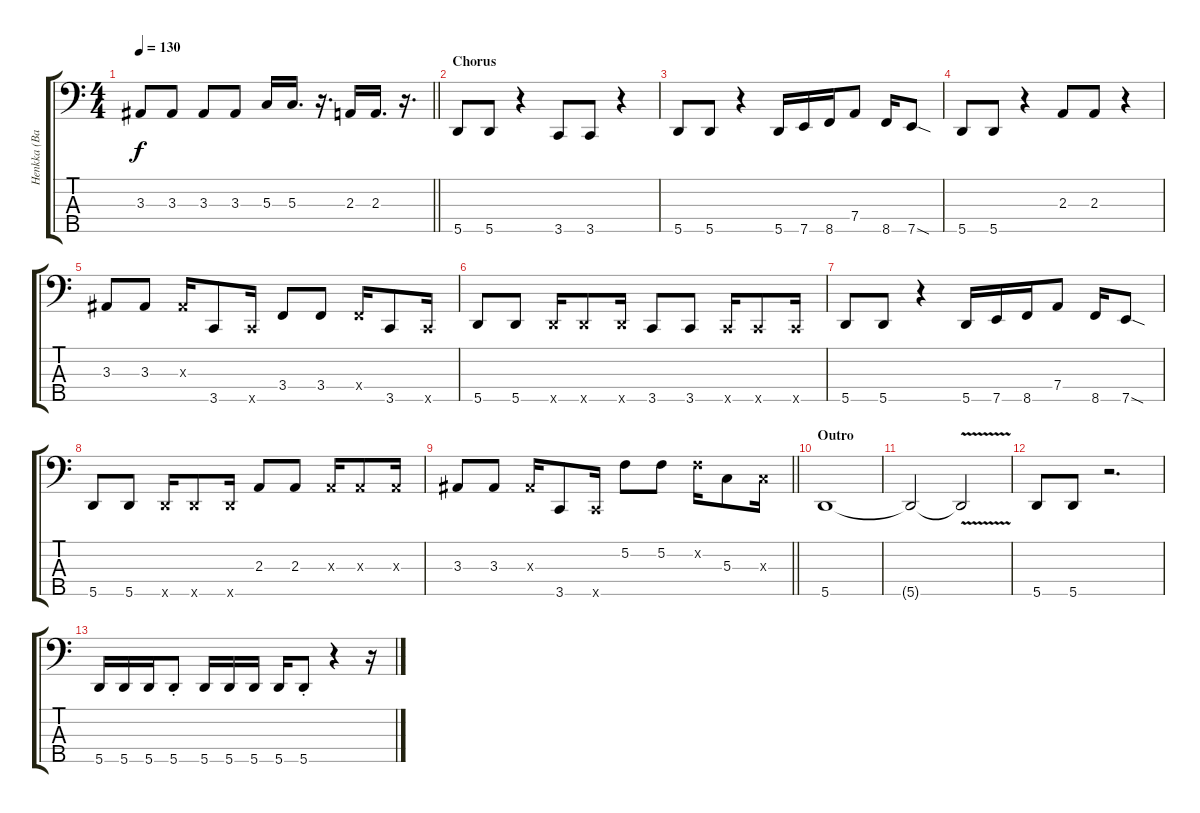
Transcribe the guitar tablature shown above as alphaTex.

\track ("Henkka (Bass)" "Henkka (Ba") {instrument electricbasspick}
\staff {score tabs}
\tuning (F2 C2 G1 D1 A0) {hide}
\ts (4 4)
\tempo 130
\clef f4
\barLineRight lightlight
\ks c
3.3.8{dy f} 3.3.8 3.3.8 3.3.8 5.3.16 5.3.16{d} r.16{d} 2.3.16 2.3.16{d} r.16{d} |
\section ("" "Chorus")
5.5.8{volume 16} 5.5.8 r.4 3.5.8 3.5.8 r.4 |
5.5.8 5.5.8 r.4 5.5.16 7.5.16 8.5.16 7.4.8 8.5.16 7.5{sod}.8 |
5.5.8 5.5.8 r.4 2.3.8 2.3.8 r.4 |
3.3.8 3.3.8 3.3{x}.16 3.5.8 3.5{x}.16 3.4.8 3.4.8 3.4{x}.16 3.5.8 3.5{x}.16 |
5.5.8 5.5.8 5.5{x}.16 5.5{x}.8 5.5{x}.16 3.5.8 3.5.8 3.5{x}.16 3.5{x}.8 3.5{x}.16 |
5.5.8 5.5.8 r.4 5.5.16 7.5.16 8.5.16 7.4.8 8.5.16 7.5{sod}.8 |
5.5.8 5.5.8 5.5{x}.16 5.5{x}.8 5.5{x}.16 2.3.8 2.3.8 2.3{x}.16 2.3{x}.8 2.3{x}.16 |
\barLineRight lightlight
3.3.8 3.3.8 3.3{x}.16 3.5.8 3.5{x}.16 5.2.8 5.2.8 5.2{x}.16 5.3.8 5.3{x}.16 |
\section ("" "Outro")
5.5.1 |
5.5{t}.2 5.5{v t}.2 |
5.5.8 5.5.8 r.2{d} |
5.5.16 5.5.16 5.5.16 5.5{st}.8 5.5.16 5.5.16 5.5.16 5.5.16 5.5{st}.8 r.4 r.16
